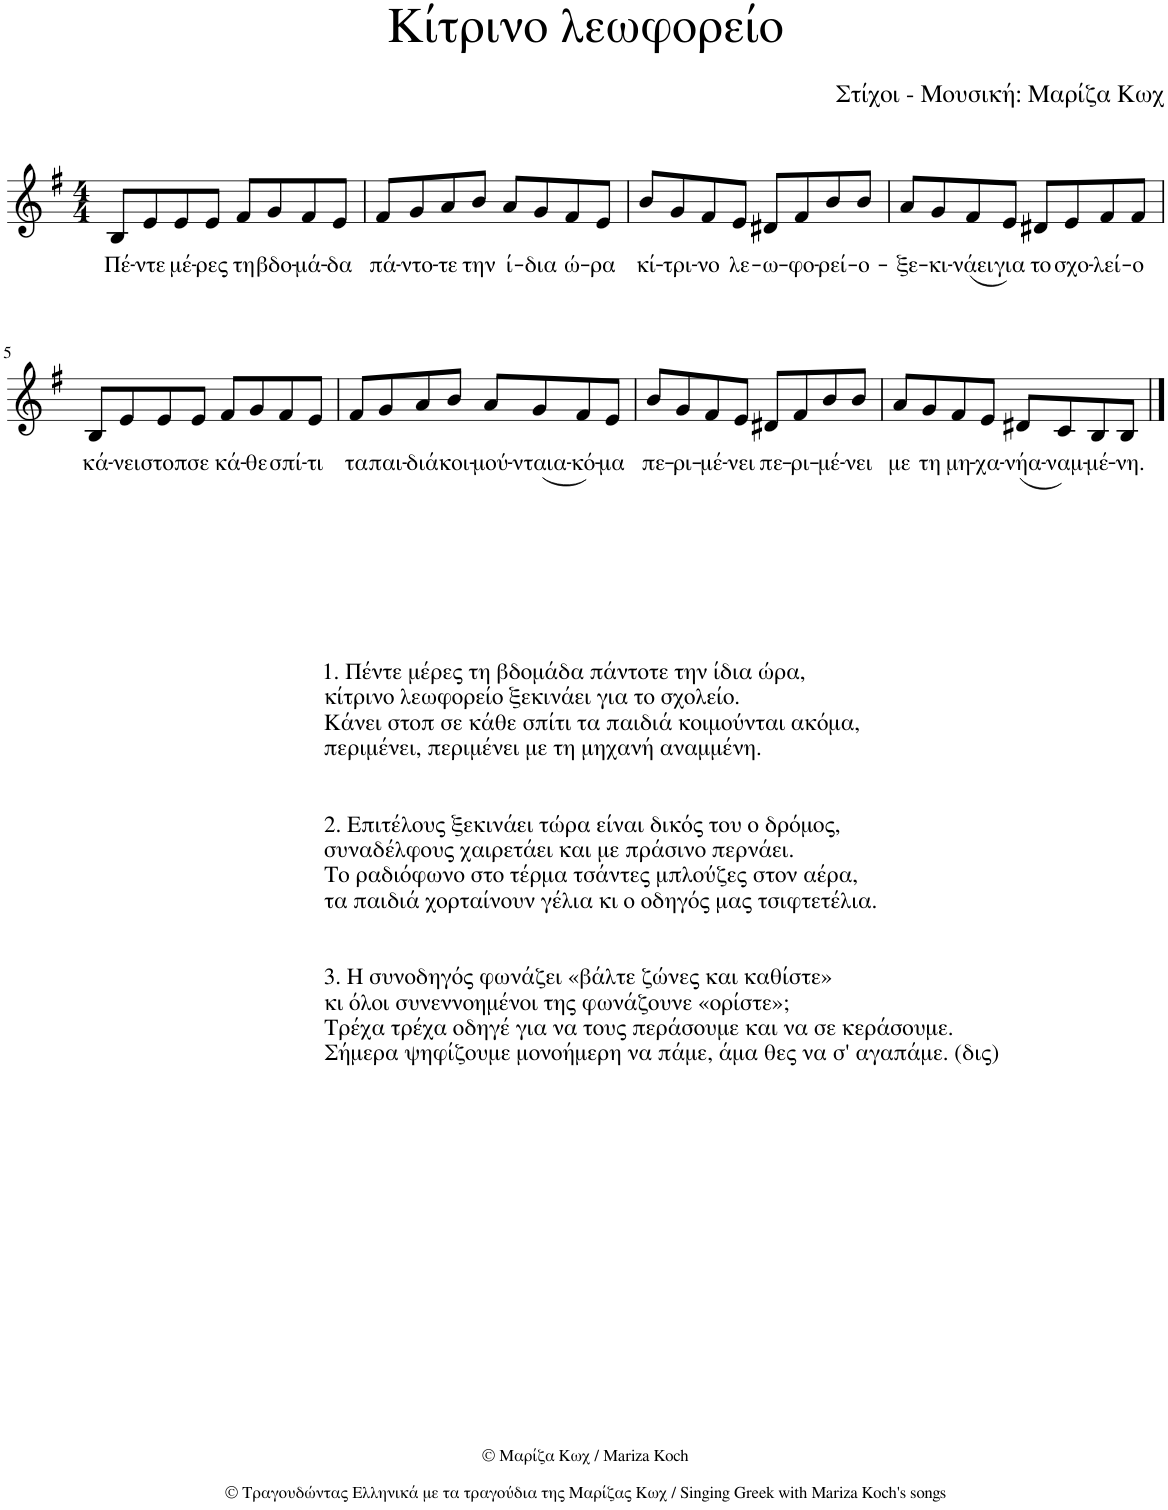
**kern	**text
*part1	*part1
*staff1	*staff1
*I"Piano	*
*I'Pno.	*
*clefG2	*
*k[f#]	*
*M4/4	*
=1	=1
!	!LO:LY:b
8B/L	Πέ-
!	!LO:LY:b
8e/	-ντε
!	!LO:LY:b
8e/	μέ-
!	!LO:LY:b
8e/J	-ρες
!	!LO:LY:b
8f#/L	τη
!	!LO:LY:b
8g/	βδο-
!	!LO:LY:b
8f#/	-μά-
!	!LO:LY:b
8e/J	-δα
=2	=2
!	!LO:LY:b
8f#/L	πά-
!	!LO:LY:b
8g/	-ντο-
!	!LO:LY:b
8a/	-τε
!	!LO:LY:b
8b/J	την
!	!LO:LY:b
8a/L	ί-
!	!LO:LY:b
8g/	-δια
!	!LO:LY:b
8f#/	ώ-
!	!LO:LY:b
8e/J	-ρα
=3	=3
!	!LO:LY:b
8b/L	κί-
!	!LO:LY:b
8g/	-τρι-
!	!LO:LY:b
8f#/	-νο
!	!LO:LY:b
8e/J	λε-
!	!LO:LY:b
8d#X/L	-ω-
!	!LO:LY:b
8f#/	-φο-
!	!LO:LY:b
8b/	-ρεί-
!	!LO:LY:b
8b/J	-ο-
=4	=4
!	!LO:LY:b
8a/L	-ξε-
!	!LO:LY:b
8g/	-κι-
!	!LO:LY:b
(8f#/	-νάει
!	!LO:LY:b
8e/J)	για
!	!LO:LY:b
8d#X/L	το
!	!LO:LY:b
8e/	σχο-
!	!LO:LY:b
8f#/	-λεί-
!	!LO:LY:b
8f#/J	-ο
!!LO:LB:g=z
=5	=5
!	!LO:LY:b
8B/L	κά-
!	!LO:LY:b
8e/	-νει
!	!LO:LY:b
8e/	στοπ
!	!LO:LY:b
8e/J	σε
!	!LO:LY:b
8f#/L	κά-
!	!LO:LY:b
8g/	-θε
!	!LO:LY:b
8f#/	σπί-
!	!LO:LY:b
8e/J	-τι
=6	=6
!	!LO:LY:b
8f#/L	τα
!	!LO:LY:b
8g/	παι-
!	!LO:LY:b
8a/	-διά
!	!LO:LY:b
8b/J	κοι-
!	!LO:LY:b
8a/L	-μού-
!	!LO:LY:b
(8g/	-νταια-
!	!LO:LY:b
8f#/)	-κό-
!	!LO:LY:b
8e/J	-μα
=7	=7
!	!LO:LY:b
8b/L	πε-
!	!LO:LY:b
8g/	-ρι-
!	!LO:LY:b
8f#/	-μέ-
!	!LO:LY:b
8e/J	-νει
!	!LO:LY:b
8d#X/L	πε-
!	!LO:LY:b
8f#/	-ρι-
!	!LO:LY:b
8b/	-μέ-
!	!LO:LY:b
8b/J	-νει
=8	=8
!	!LO:LY:b
8a/L	με
!	!LO:LY:b
8g/	τη
!	!LO:LY:b
8f#/	μη-
!	!LO:LY:b
8e/J	-χα-
!	!LO:LY:b
(8d#X/L	-νήα-
!	!LO:LY:b
8c/)	-ναμ-
!	!LO:LY:b
8B/	-μέ-
!LO:TX:b:t=1. Πέντε μέρες τη βδομάδα πάντοτε την ίδια ώρα,	!
!LO:TX:b:t=κίτρινο λεωφορείο ξεκινάει για το σχολείο.	!
!LO:TX:b:t=Κάνει στοπ σε κάθε σπίτι τα παιδιά κοιμούνται ακόμα,	!
!LO:TX:b:t=περιμένει, περιμένει με τη μηχανή αναμμένη.	!
!LO:TX:b:t=2. Επιτέλους ξεκινάει τώρα είναι δικός του ο δρόμος,	!
!LO:TX:b:t=συναδέλφους χαιρετάει και με πράσινο περνάει.	!
!LO:TX:b:t=Το ραδιόφωνο στο τέρμα τσάντες μπλούζες στον αέρα,	!
!LO:TX:b:t=τα παιδιά χορταίνουν γέλια κι ο οδηγός μας τσιφτετέλια.	!
!LO:TX:b:t=3. Η συνοδηγός φωνάζει «βάλτε ζώνες και καθίστε»	!
!LO:TX:b:t=κι όλοι συνεννοημένοι της φωνάζουνε «ορίστε»;	!
!LO:TX:b:t=Τρέχα τρέχα οδηγέ για να τους περάσουμε και να σε κεράσουμε.	!
!LO:TX:b:t=Σήμερα ψηφίζουμε μονοήμερη να πάμε, άμα θες να σ' αγαπάμε. (δις)	!
!	!LO:LY:b
8B/J	-νη.
==	==
*-	*-
